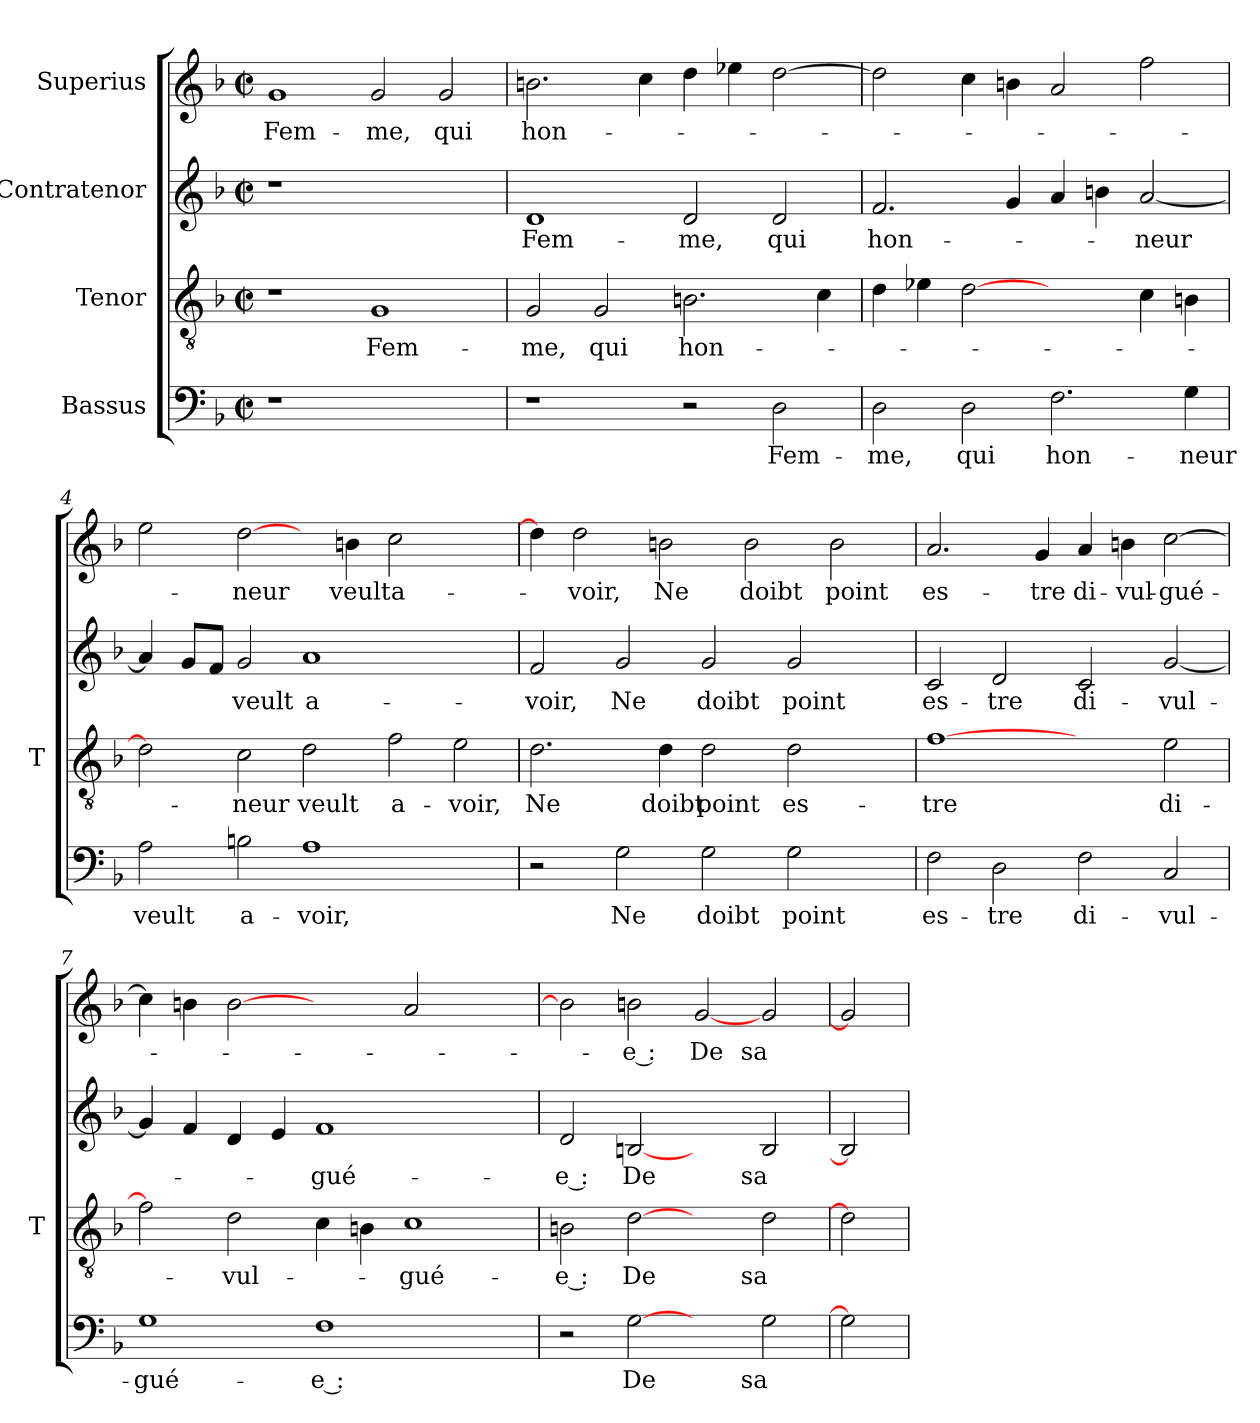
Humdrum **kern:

**kern	**text	**kern	**text	**kern	**text	**kern	**text
*part4	*part4	*part3	*part3	*part2	*part2	*part1	*part1
*staff4	*staff4	*staff3	*staff3	*staff2	*staff2	*staff1	*staff1
*I"Bassus	*	*I"Tenor	*	*I"Contratenor	*	*I"Superius	*
*	*	*I'T	*	*	*	*	*
*clefF4	*	*clefGv2	*	*clefG2	*	*clefG2	*
*k[b-]	*	*k[b-]	*	*k[b-]	*	*k[b-]	*
*F:	*	*F:	*	*F:	*	*F:	*
*M2/2	*	*M2/2	*	*M2/2	*	*M2/2	*
*met(c|)	*	*met(c|)	*	*met(c|)	*	*met(c|)	*
=1	=1	=1	=1	=1	=1	=1	=1
1r	.	1r	.	1r	.	1g	Fem-
1ryy	.	1G	Fem-	1ryy	.	2g	-me,
.	.	.	.	.	.	2g	-qui
=2	=2	=2	=2	=2	=2	=2	=2
1r	.	2G	-me,	1d	Fem-	2.b	hon-
.	.	2G	-qui	.	.	.	.
.	.	.	.	.	.	4cc	.
2r	.	2.B	hon-	2d	-me,	4dd	.
.	.	.	.	.	.	4ee-X	.
2D	Fem-	.	.	2d	-qui	[2dd	.
.	.	4c	.	.	.	.	.
=3	=3	=3	=3	=3	=3	=3	=3
2D	-me,	4d	.	2.f	hon-	2dd]	.
.	.	4e-X	.	.	.	.	.
2D	-qui	[2d	.	.	.	4cc	.
.	.	.	.	4g	.	4b	.
2.F	hon-	2ryy	.	4a	.	2a	.
.	.	.	.	4bn	.	.	.
.	.	4c	.	[2a	-neur	2ff	.
4G	-neur	4B	.	.	.	.	.
=4	=4	=4	=4	=4	=4	=4	=4
2A	-veult	2d]	.	4a]	.	2ee	.
.	.	.	.	8gL	.	.	.
.	.	.	.	8fJ	.	.	.
2Bn	a-	2c	-neur	2g	-veult	[2dd	-neur
1A	-voir,	2d	-veult	1a	a-	4ryy	.
.	.	.	.	.	.	4b	-veult
.	.	2f	a-	.	.	2cc	a-
2ryy	.	2e	-voir,	2ryy	.	2ryy	.
=5	=5	=5	=5	=5	=5	=5	=5
2r	.	2.d	-Ne	2f	-voir,	4dd]	.
.	.	.	.	.	.	2dd	-voir,
2G	-Ne	.	.	2g	-Ne	.	.
.	.	4d	-doibt	.	.	2b	-Ne
2G	-doibt	2d	-point	2g	-doibt	.	.
.	.	.	.	.	.	2b	-doibt
2G	-point	2d	es-	2g	-point	.	.
.	.	.	.	.	.	2b	-point
4ryy	.	4ryy	.	4ryy	.	.	.
!!LO:PB:g=z
=6	=6	=6	=6	=6	=6	=6	=6
2F	es-	[1f	-tre	2c	es-	2.a	es-
2D	-tre	.	.	2d	-tre	.	.
.	.	.	.	.	.	4g	-tre
2F	di-	2ryy	.	2c	di-	4a	di-
.	.	.	.	.	.	4b	vul-
2C	vul-	2e	di-	[2g	vul-	[2cc	gué-
=7	=7	=7	=7	=7	=7	=7	=7
1G	gué-	2f]	.	4g]	.	4cc]	.
.	.	.	.	4f	.	4b	.
.	.	2d	vul-	4d	.	[2b	.
.	.	.	.	4e	.	.	.
1F	-e :	4c	.	1f	gué-	2ryy	.
.	.	4B	.	.	.	.	.
.	.	1c	gué-	.	.	2a	.
2ryy	.	.	.	2ryy	.	2ryy	.
=8	=8	=8	=8	=8	=8	=8	=8
2r	.	2B	-e :	2d	-e :	2b]	.
[2G	-De	[2d	-De	[2Bn	-De	2b	-e :
2ryy	.	2ryy	.	2ryy	.	[2g	-De
2G	-sa	2d	-sa	2B	-sa	2g	-sa
=9	=9	=9	=9	=9	=9	=9	=9
2G]	.	2d]	.	2B]	.	2g]	.
=	=	=	=	=	=	=	=
*-	*-	*-	*-	*-	*-	*-	*-
